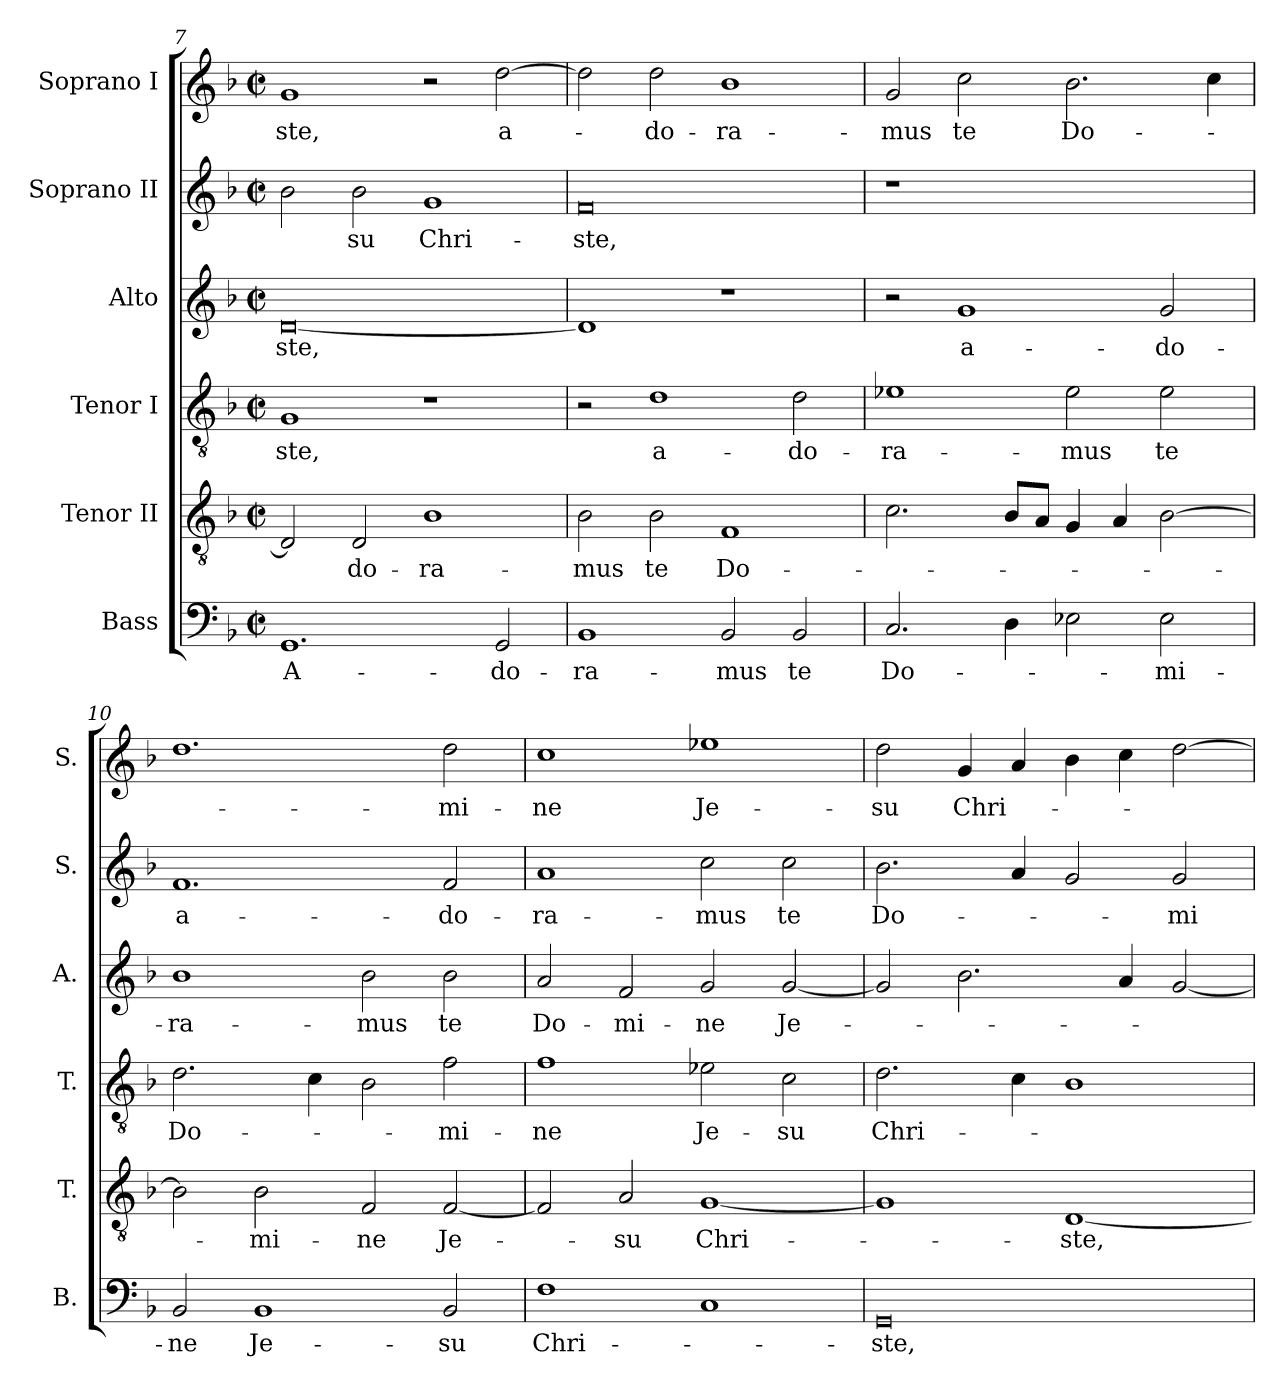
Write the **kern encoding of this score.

**kern	**text	**kern	**text	**kern	**text	**kern	**text	**kern	**text	**kern	**text
*part6	*part6	*part5	*part5	*part4	*part4	*part3	*part3	*part2	*part2	*part1	*part1
*staff6	*staff6	*staff5	*staff5	*staff4	*staff4	*staff3	*staff3	*staff2	*staff2	*staff1	*staff1
*I"Bass	*	*I"Tenor II	*	*I"Tenor I	*	*I"Alto	*	*I"Soprano II	*	*I"Soprano I	*
*I'B.	*	*I'T.	*	*I'T.	*	*I'A.	*	*I'S.	*	*I'S.	*
*clefF4	*	*clefGv2	*	*clefGv2	*	*clefG2	*	*clefG2	*	*clefG2	*
*	*	*ITrd7c12	*	*ITrd7c12	*	*	*	*	*	*	*
*k[b-]	*	*k[b-]	*	*k[b-]	*	*k[b-]	*	*k[b-]	*	*k[b-]	*
*F:	*	*F:	*	*F:	*	*F:	*	*F:	*	*F:	*
*M2/2	*	*M2/2	*	*M2/2	*	*M2/2	*	*M2/2	*	*M2/2	*
*met(c|)	*	*met(c|)	*	*met(c|)	*	*met(c|)	*	*met(c|)	*	*met(c|)	*
=7	=7	=7	=7	=7	=7	=7	=7	=7	=7	=7	=7
!	!LO:LY:b	!	!	!	!LO:LY:b	!	!LO:LY:b	!	!	!	!LO:LY:b
1.GG	A-	2DD/]	.	1GG	-ste,	[<0d	-ste,	2b-\	.	1g	-ste,
!	!	!	!LO:LY:b	!	!	!	!	!	!LO:LY:b	!	!
.	.	2DD/	-do-	.	.	.	.	2b-\	-su	.	.
!	!	!	!LO:LY:b	!	!	!	!	!	!LO:LY:b	!	!
.	.	1BB-	-ra-	1r	.	.	.	1g	Chri-	2r	.
!	!LO:LY:b	!	!	!	!	!	!	!	!	!	!LO:LY:b
2GG/	-do-	.	.	.	.	.	.	.	.	[>2dd\	a-
=8	=8	=8	=8	=8	=8	=8	=8	=8	=8	=8	=8
!	!LO:LY:b	!	!LO:LY:b	!	!	!	!	!	!LO:LY:b	!	!
1BB-	-ra-	2BB-\	-mus	2r	.	1d]	.	0f	-ste,	2dd\]	.
!	!	!	!LO:LY:b	!	!LO:LY:b	!	!	!	!	!	!LO:LY:b
.	.	2BB-\	te	1D	a-	.	.	.	.	2dd\	-do-
!	!LO:LY:b	!	!LO:LY:b	!	!	!	!	!	!	!	!LO:LY:b
2BB-/	-mus	1FF	Do-	.	.	1r	.	.	.	1b-	-ra-
!	!LO:LY:b	!	!	!	!LO:LY:b	!	!	!	!	!	!
2BB-/	te	.	.	2D\	-do-	.	.	.	.	.	.
!!LO:PB:g=z
=9	=9	=9	=9	=9	=9	=9	=9	=9	=9	=9	=9
!	!LO:LY:b	!	!	!	!LO:LY:b	!	!	!LO:N:vis=1	!	!	!LO:LY:b
2.C/	Do-	2.C\	.	1E-X	-ra-	2r	.	1r	.	2g/	-mus
!	!	!	!	!	!	!	!LO:LY:b	!	!	!	!LO:LY:b
.	.	.	.	.	.	1g	a-	.	.	2cc\	te
4D\	.	8BB-/L	.	.	.	.	.	.	.	.	.
.	.	8AA/J	.	.	.	.	.	.	.	.	.
!	!	!	!	!	!LO:LY:b	!	!	!	!	!	!LO:LY:b
2E-X\	.	4GG/	.	2E-\	-mus	.	.	1ryy	.	2.b-\	Do-
.	.	4AA/	.	.	.	.	.	.	.	.	.
!	!LO:LY:b	!	!	!	!LO:LY:b	!	!LO:LY:b	!	!	!	!
2E-\	-mi-	[>2BB-\	.	2E-\	te	2g/	-do-	.	.	.	.
.	.	.	.	.	.	.	.	.	.	4cc\	.
=10	=10	=10	=10	=10	=10	=10	=10	=10	=10	=10	=10
!	!LO:LY:b	!	!	!	!LO:LY:b	!	!LO:LY:b	!	!LO:LY:b	!	!
2BB-/	-ne	2BB-\]	.	2.D\	Do-	1b-	-ra-	1.f	a-	1.dd	.
!	!LO:LY:b	!	!LO:LY:b	!	!	!	!	!	!	!	!
1BB-	Je-	2BB-\	-mi-	.	.	.	.	.	.	.	.
.	.	.	.	4C\	.	.	.	.	.	.	.
!	!	!	!LO:LY:b	!	!	!	!LO:LY:b	!	!	!	!
.	.	2FF/	-ne	2BB-\	.	2b-\	-mus	.	.	.	.
!	!LO:LY:b	!	!LO:LY:b	!	!LO:LY:b	!	!LO:LY:b	!	!LO:LY:b	!	!LO:LY:b
2BB-/	-su	[<2FF/	Je-	2F\	-mi-	2b-\	te	2f/	-do-	2dd\	-mi-
=11	=11	=11	=11	=11	=11	=11	=11	=11	=11	=11	=11
!	!LO:LY:b	!	!	!	!LO:LY:b	!	!LO:LY:b	!	!LO:LY:b	!	!LO:LY:b
1F	Chri-	2FF/]	.	1F	-ne	2a/	Do-	1a	-ra-	1cc	-ne
!	!	!	!LO:LY:b	!	!	!	!LO:LY:b	!	!	!	!
.	.	2AA/	-su	.	.	2f/	-mi-	.	.	.	.
!	!	!	!LO:LY:b	!	!LO:LY:b	!	!LO:LY:b	!	!LO:LY:b	!	!LO:LY:b
1C	.	[<1GG	Chri-	2E-X\	Je-	2g/	-ne	2cc\	-mus	1ee-X	Je-
!	!	!	!	!	!LO:LY:b	!	!LO:LY:b	!	!LO:LY:b	!	!
.	.	.	.	2C\	-su	[<2g/	Je-	2cc\	te	.	.
=12	=12	=12	=12	=12	=12	=12	=12	=12	=12	=12	=12
!	!LO:LY:b	!	!	!	!LO:LY:b	!	!	!	!LO:LY:b	!	!LO:LY:b
0GG	-ste,	1GG]	.	2.D\	Chri-	2g/]	.	2.b-\	Do-	2dd\	-su
!	!	!	!	!	!	!	!	!	!	!	!LO:LY:b
.	.	.	.	.	.	2.b-\	.	.	.	4g/	Chri-
.	.	.	.	4C\	.	.	.	4a/	.	4a/	.
!	!	!	!LO:LY:b	!	!	!	!	!	!	!	!
.	.	[<1DD	-ste,	1BB-	.	.	.	2g/	.	4b-\	.
.	.	.	.	.	.	4a/	.	.	.	4cc\	.
!	!	!	!	!	!	!	!	!	!LO:LY:b	!	!
.	.	.	.	.	.	[<2g/	.	2g/	-mi-	[>2dd\	.
=	=	=	=	=	=	=	=	=	=	=	=
*-	*-	*-	*-	*-	*-	*-	*-	*-	*-	*-	*-
